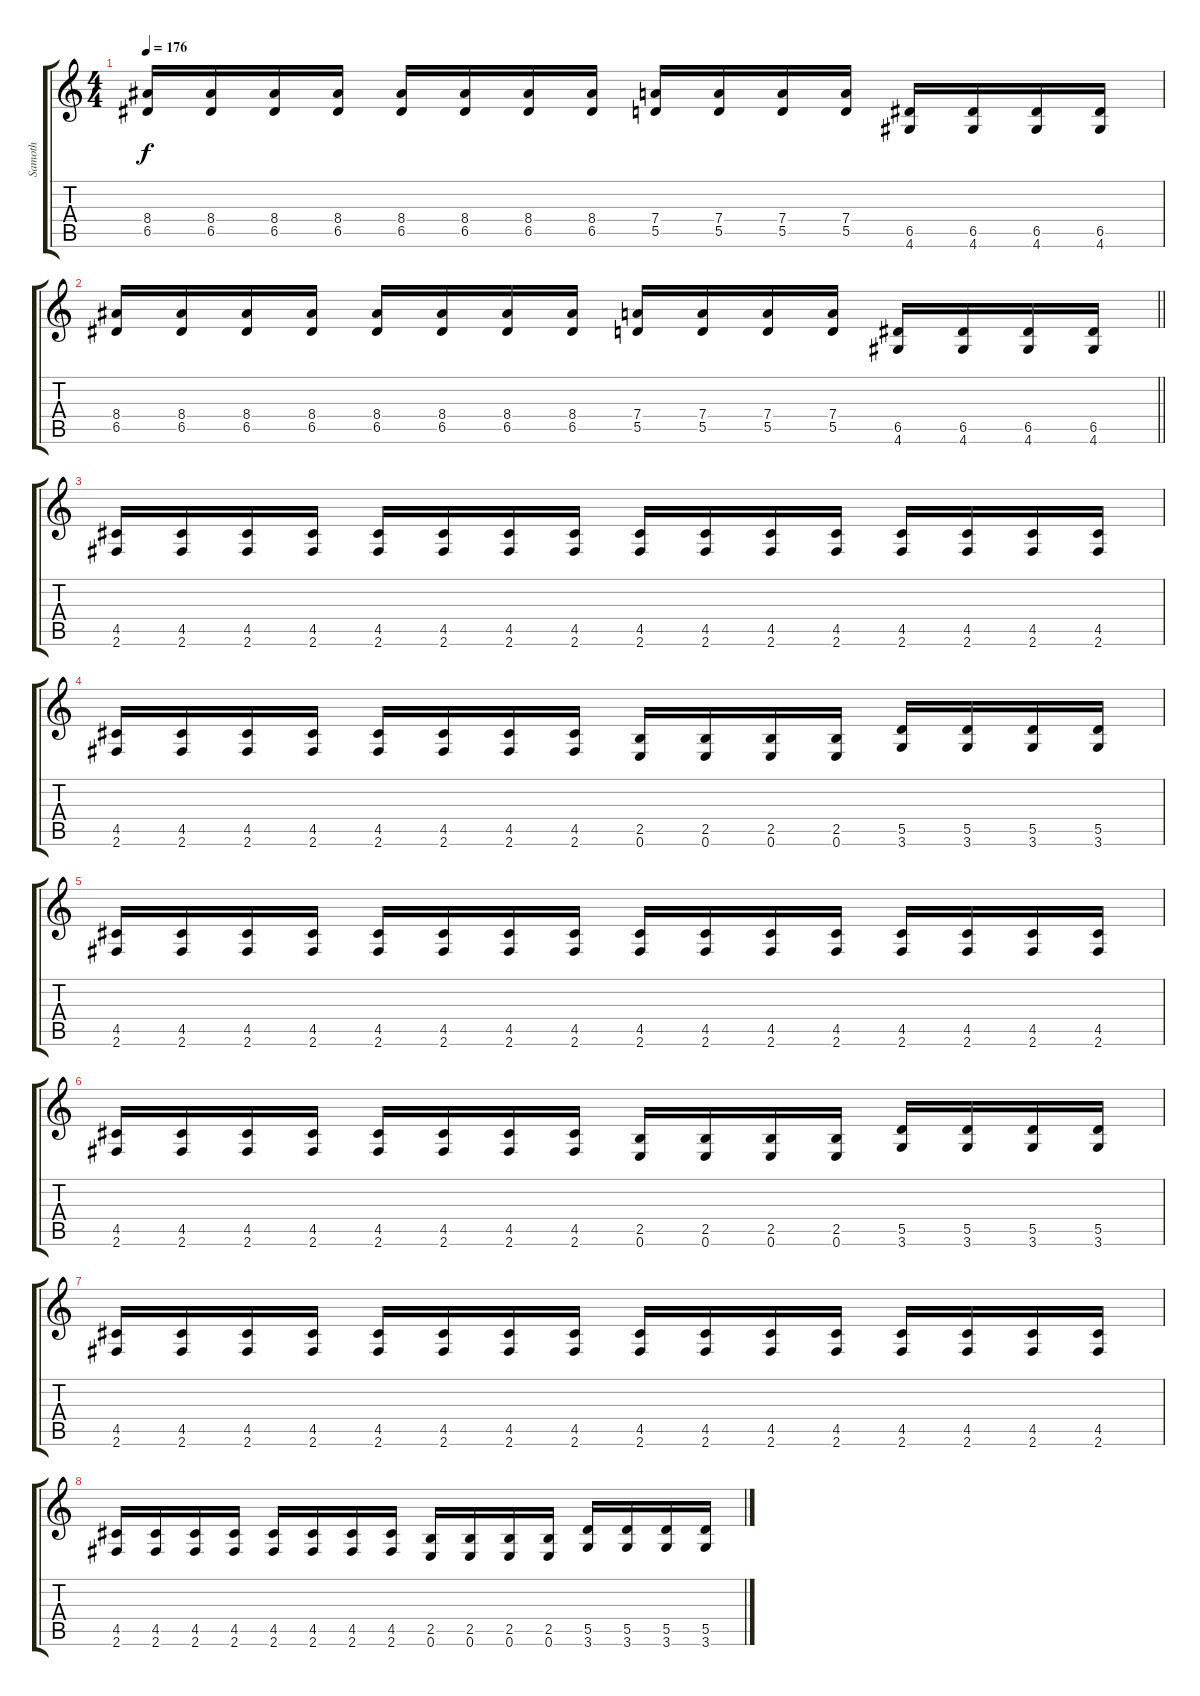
\track ("Samoth" "Samoth") {instrument overdrivenguitar}
\staff {score tabs}
\tuning (E4 B3 G3 D3 A2 E2) {hide}
\ts (4 4)
\tempo 176
\clef g2
\ks c
(8.4 6.5).16{dy f} (8.4 6.5).16 (8.4 6.5).16 (8.4 6.5).16 (8.4 6.5).16 (8.4 6.5).16 (8.4 6.5).16 (8.4 6.5).16 (7.4 5.5).16 (7.4 5.5).16 (7.4 5.5).16 (7.4 5.5).16 (6.5 4.6).16 (6.5 4.6).16 (6.5 4.6).16 (6.5 4.6).16 |
\barLineRight lightlight
(8.4 6.5).16 (8.4 6.5).16 (8.4 6.5).16 (8.4 6.5).16 (8.4 6.5).16 (8.4 6.5).16 (8.4 6.5).16 (8.4 6.5).16 (7.4 5.5).16 (7.4 5.5).16 (7.4 5.5).16 (7.4 5.5).16 (6.5 4.6).16 (6.5 4.6).16 (6.5 4.6).16 (6.5 4.6).16 |
\section ("" "")
(4.5 2.6).16 (4.5 2.6).16 (4.5 2.6).16 (4.5 2.6).16 (4.5 2.6).16 (4.5 2.6).16 (4.5 2.6).16 (4.5 2.6).16 (4.5 2.6).16 (4.5 2.6).16 (4.5 2.6).16 (4.5 2.6).16 (4.5 2.6).16 (4.5 2.6).16 (4.5 2.6).16 (4.5 2.6).16 |
(4.5 2.6).16 (4.5 2.6).16 (4.5 2.6).16 (4.5 2.6).16 (4.5 2.6).16 (4.5 2.6).16 (4.5 2.6).16 (4.5 2.6).16 (2.5 0.6).16 (2.5 0.6).16 (2.5 0.6).16 (2.5 0.6).16 (5.5 3.6).16 (5.5 3.6).16 (5.5 3.6).16 (5.5 3.6).16 |
(4.5 2.6).16 (4.5 2.6).16 (4.5 2.6).16 (4.5 2.6).16 (4.5 2.6).16 (4.5 2.6).16 (4.5 2.6).16 (4.5 2.6).16 (4.5 2.6).16 (4.5 2.6).16 (4.5 2.6).16 (4.5 2.6).16 (4.5 2.6).16 (4.5 2.6).16 (4.5 2.6).16 (4.5 2.6).16 |
(4.5 2.6).16 (4.5 2.6).16 (4.5 2.6).16 (4.5 2.6).16 (4.5 2.6).16 (4.5 2.6).16 (4.5 2.6).16 (4.5 2.6).16 (2.5 0.6).16 (2.5 0.6).16 (2.5 0.6).16 (2.5 0.6).16 (5.5 3.6).16 (5.5 3.6).16 (5.5 3.6).16 (5.5 3.6).16 |
(4.5 2.6).16 (4.5 2.6).16 (4.5 2.6).16 (4.5 2.6).16 (4.5 2.6).16 (4.5 2.6).16 (4.5 2.6).16 (4.5 2.6).16 (4.5 2.6).16 (4.5 2.6).16 (4.5 2.6).16 (4.5 2.6).16 (4.5 2.6).16 (4.5 2.6).16 (4.5 2.6).16 (4.5 2.6).16 |
(4.5 2.6).16 (4.5 2.6).16 (4.5 2.6).16 (4.5 2.6).16 (4.5 2.6).16 (4.5 2.6).16 (4.5 2.6).16 (4.5 2.6).16 (2.5 0.6).16 (2.5 0.6).16 (2.5 0.6).16 (2.5 0.6).16 (5.5 3.6).16 (5.5 3.6).16 (5.5 3.6).16 (5.5 3.6).16
